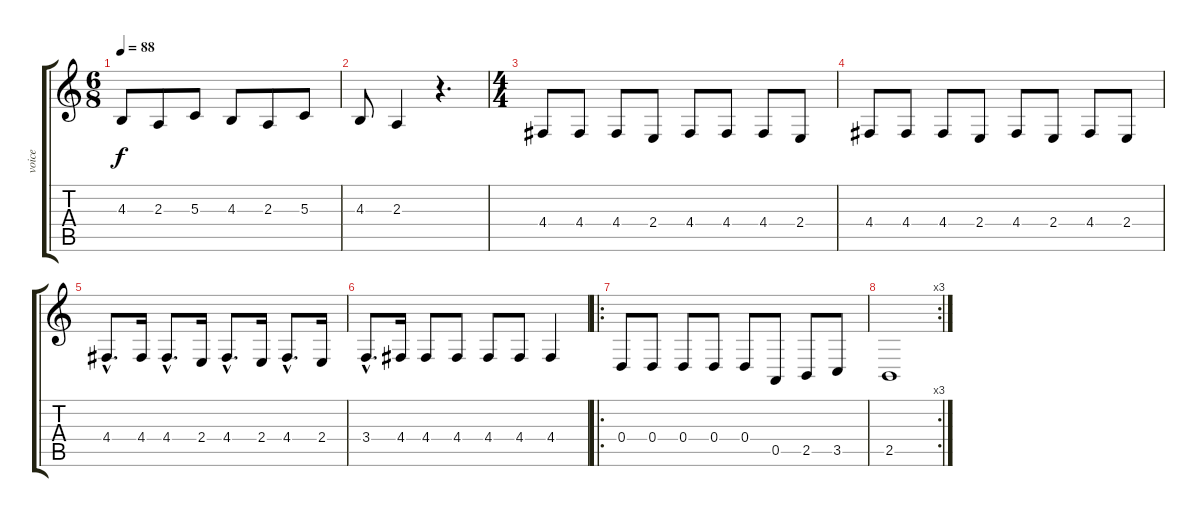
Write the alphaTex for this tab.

\track ("voice" "voice") {instrument violin}
\staff {score tabs}
\tuning (E4 B3 G3 D3 A2 E2) {hide}
\ts (6 8)
\tempo 88
\clef g2
\ks c
4.3.8{dy f} 2.3.8 5.3.8 4.3.8 2.3.8 5.3.8 |
4.3.8 2.3.4 r.4{d} |
\ts (4 4)
4.4.8 4.4.8 4.4.8 2.4.8 4.4.8 4.4.8 4.4.8 2.4.8 |
4.4.8 4.4.8 4.4.8 2.4.8 4.4.8 2.4.8 4.4.8 2.4.8 |
4.4{hac}.8{d} 4.4.16 4.4{hac}.8{d} 2.4.16 4.4{hac}.8{d} 2.4.16 4.4{hac}.8{d} 2.4.16 |
3.4{hac}.8{d} 4.4.16 4.4.8 4.4.8 4.4.8 4.4.8 4.4.4 |
\ro
0.4.8 0.4.8 0.4.8 0.4.8 0.4.8 0.5.8 2.5.8 3.5.8 |
\rc 3
2.5.1
